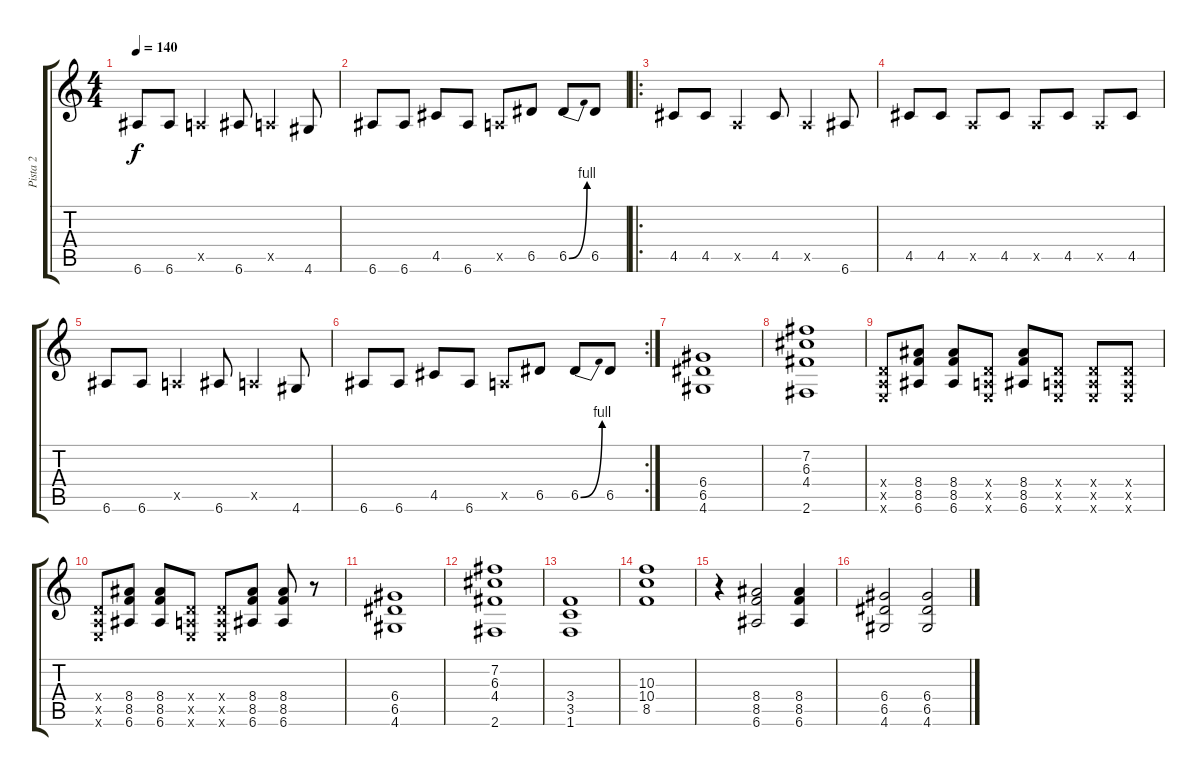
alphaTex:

\track ("Pista 2" "Pista 2") {instrument distortionguitar}
\staff {score tabs}
\tuning (E4 B3 G3 D3 A2 E2) {hide}
\ts (4 4)
\tempo 140
\clef g2
\ks c
6.6.8{dy f} 6.6.8 0.5{x}.4 6.6.8 0.5{x}.4 4.6.8 |
6.6.8 6.6.8 4.5.8 6.6.8 0.5{x}.8 6.5.8 6.5{be (bend 0 0 60 4)}.8 6.5.8 |
\ro
4.5.8 4.5.8 0.5{x}.4 4.5.8 0.5{x}.4 6.6.8 |
4.5.8 4.5.8 0.5{x}.8 4.5.8 0.5{x}.8 4.5.8 0.5{x}.8 4.5.8 |
6.6.8 6.6.8 0.5{x}.4 6.6.8 0.5{x}.4 4.6.8 |
\rc 2
6.6.8 6.6.8 4.5.8 6.6.8 0.5{x}.8 6.5.8 6.5{be (bend 0 0 60 4)}.8 6.5.8 |
(6.4 6.5 4.6).1{volume 10} |
(7.2 6.3 4.4 2.6).1 |
(0.4{x} 0.5{x} 0.6{x}).8 (8.4 8.5 6.6).8 (8.4 8.5 6.6).8 (0.4{x} 0.5{x} 0.6{x}).8 (8.4 8.5 6.6).8 (0.4{x} 0.5{x} 0.6{x}).8 (0.4{x} 0.5{x} 0.6{x}).8 (0.4{x} 0.5{x} 0.6{x}).8 |
(0.4{x} 0.5{x} 0.6{x}).8 (8.4 8.5 6.6).8 (8.4 8.5 6.6).8 (0.4{x} 0.5{x} 0.6{x}).8 (0.4{x} 0.5{x} 0.6{x}).8 (8.4 8.5 6.6).8 (8.4 8.5 6.6).8 r.8 |
(6.4 6.5 4.6).1 |
(7.2 6.3 4.4 2.6).1 |
(3.4 3.5 1.6).1 |
(10.3 10.4 8.5).1 |
r.4 (8.4 8.5 6.6).2 (8.4 8.5 6.6).4 |
(6.4 6.5 4.6).2 (6.4 6.5 4.6).2
